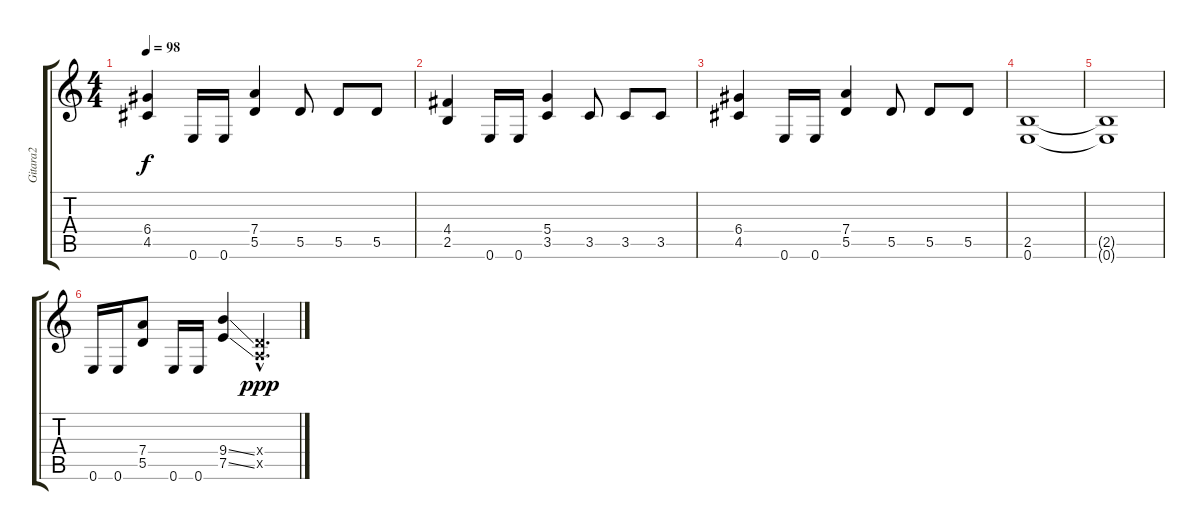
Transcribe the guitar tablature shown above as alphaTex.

\track ("Gitara2" "Gitara2") {instrument distortionguitar}
\staff {score tabs}
\tuning (E4 B3 G3 D3 A2 E2) {hide}
\ts (4 4)
\tempo 98
\clef g2
\ks c
(6.4 4.5).4{dy f} 0.6.16 0.6.16 (7.4 5.5).4 5.5.8 5.5.8 5.5.8 |
(4.4 2.5).4 0.6.16 0.6.16 (5.4 3.5).4 3.5.8 3.5.8 3.5.8 |
(6.4 4.5).4 0.6.16 0.6.16 (7.4 5.5).4 5.5.8 5.5.8 5.5.8 |
(2.5 0.6).1 |
(2.5{t} 0.6{t}).1 |
0.6.16 0.6.16 (7.4 5.5).8 0.6.16 0.6.16 (9.4{ss} 7.5{ss}).4 (0.4{hac x} 0.5{hac x}).4{d dy ppp}
